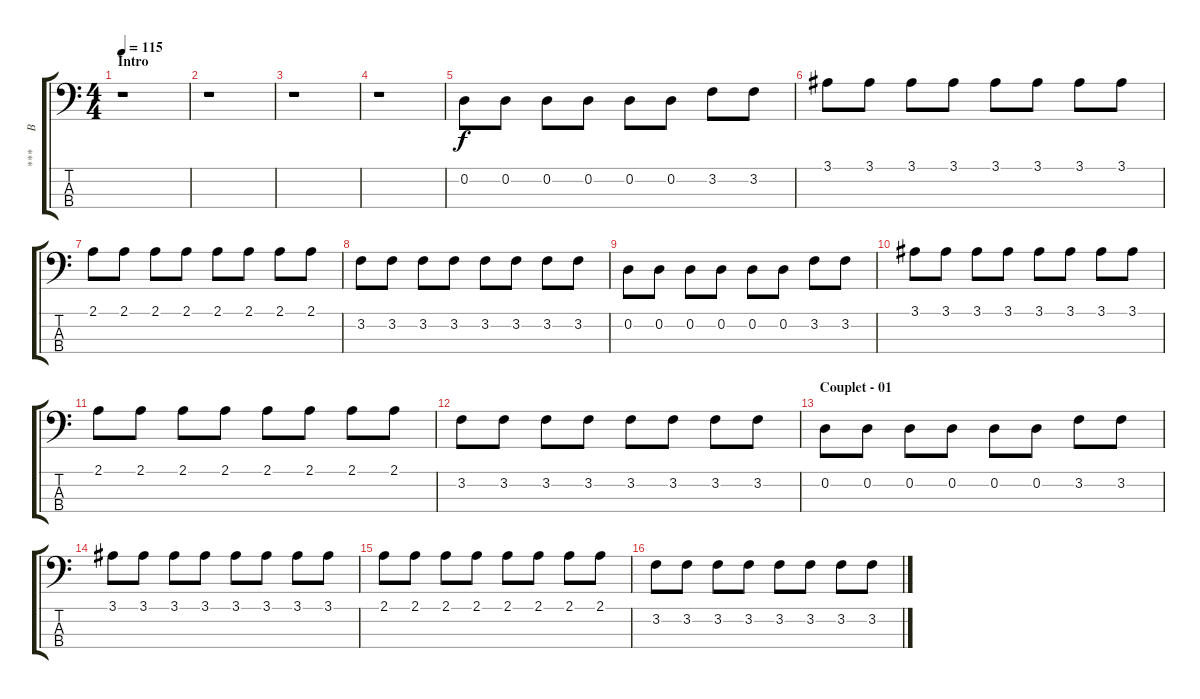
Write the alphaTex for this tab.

\track ("***      Basse     ***" "***      B") {instrument electricbassfinger}
\staff {score tabs}
\tuning (G2 D2 A1 E1) {hide}
\ts (4 4)
\section ("" "Intro")
\tempo 115
\clef f4
\ks c
r.1{dy f instrument electricbassfinger} |
r.1 |
r.1 |
r.1 |
0.2.8 0.2.8 0.2.8 0.2.8 0.2.8 0.2.8 3.2.8 3.2.8 |
3.1.8 3.1.8 3.1.8 3.1.8 3.1.8 3.1.8 3.1.8 3.1.8 |
2.1.8 2.1.8 2.1.8 2.1.8 2.1.8 2.1.8 2.1.8 2.1.8 |
3.2.8 3.2.8 3.2.8 3.2.8 3.2.8 3.2.8 3.2.8 3.2.8 |
0.2.8 0.2.8 0.2.8 0.2.8 0.2.8 0.2.8 3.2.8 3.2.8 |
3.1.8 3.1.8 3.1.8 3.1.8 3.1.8 3.1.8 3.1.8 3.1.8 |
2.1.8 2.1.8 2.1.8 2.1.8 2.1.8 2.1.8 2.1.8 2.1.8 |
3.2.8 3.2.8 3.2.8 3.2.8 3.2.8 3.2.8 3.2.8 3.2.8 |
\section ("" "Couplet - 01")
0.2.8 0.2.8 0.2.8 0.2.8 0.2.8 0.2.8 3.2.8 3.2.8 |
3.1.8 3.1.8 3.1.8 3.1.8 3.1.8 3.1.8 3.1.8 3.1.8 |
2.1.8 2.1.8 2.1.8 2.1.8 2.1.8 2.1.8 2.1.8 2.1.8 |
3.2.8 3.2.8 3.2.8 3.2.8 3.2.8 3.2.8 3.2.8 3.2.8
